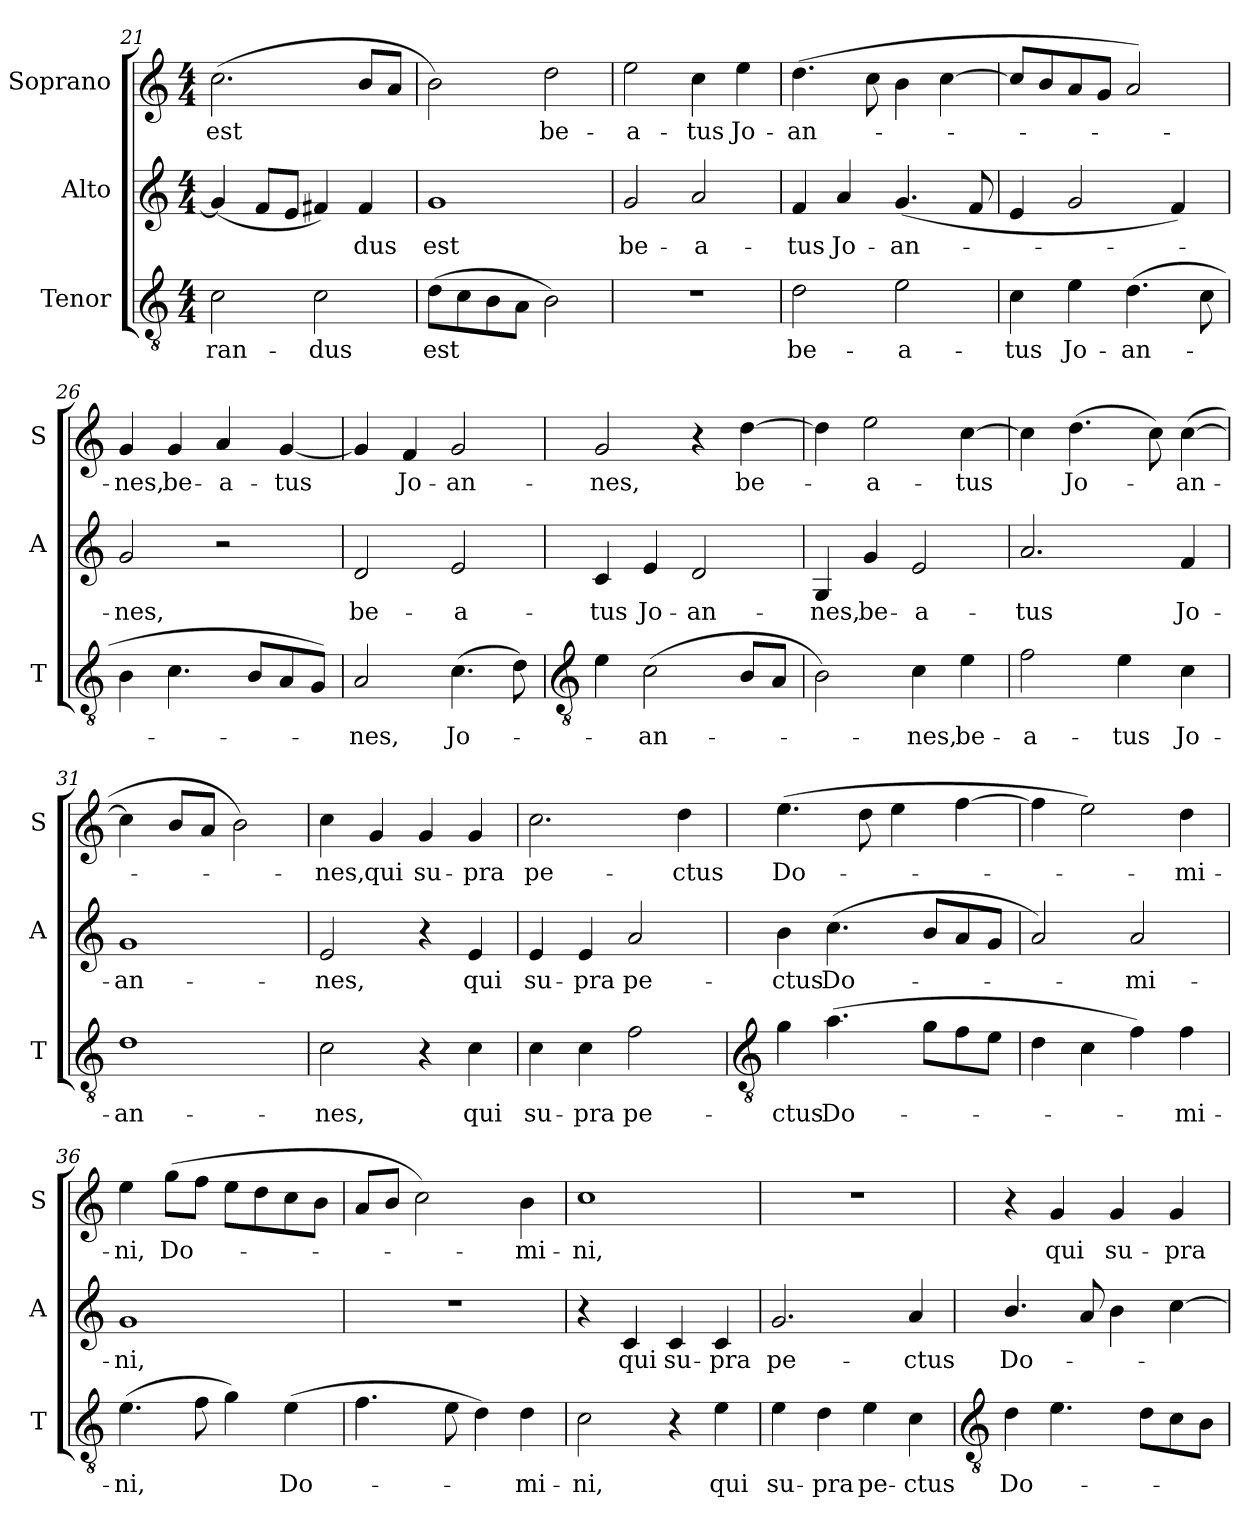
**kern	**text	**kern	**text	**kern	**text
*part3	*part3	*part2	*part2	*part1	*part1
*staff3	*staff3	*staff2	*staff2	*staff1	*staff1
*I"Tenor	*	*I"Alto	*	*I"Soprano	*
*I'T	*	*I'A	*	*I'S	*
!!LO:LB:g=z
*clefGv2	*	*clefG2	*	*clefG2	*
*k[]	*	*k[]	*	*k[]	*
*C:	*	*C:	*	*C:	*
*M4/4	*	*M4/4	*	*M4/4	*
=21	=21	=21	=21	=21	=21
!	!LO:LY:b	!	!	!	!LO:LY:b
2c	-ran-	(<4g]	.	(>2.cc	est
.	.	8fL	.	.	.
.	.	8eJ	.	.	.
!	!LO:LY:b	!	!	!	!
2c	-dus	4f#X)	.	.	.
!	!	!	!LO:LY:b	!	!
.	.	4f#	dus	8bL	.
.	.	.	.	8aJ	.
=22	=22	=22	=22	=22	=22
!	!LO:LY:b	!	!LO:LY:b	!	!
(>8dL	est	1g	est	2b)	.
8c	.	.	.	.	.
8B	.	.	.	.	.
8AJ	.	.	.	.	.
!	!	!	!	!	!LO:LY:b
2B)	.	.	.	2dd	be-
=23	=23	=23	=23	=23	=23
!	!	!	!LO:LY:b	!	!LO:LY:b
1r	.	2g	be-	2ee	-a-
!	!	!	!LO:LY:b	!	!LO:LY:b
.	.	2a	-a-	4cc	-tus
!	!	!	!	!	!LO:LY:b
.	.	.	.	4ee	Jo-
=24	=24	=24	=24	=24	=24
!	!LO:LY:b	!	!LO:LY:b	!	!LO:LY:b
2d	be-	4f	-tus	(<4.dd	-an-
!	!	!	!LO:LY:b	!	!
.	.	4a	Jo-	.	.
.	.	.	.	8cc	.
!	!LO:LY:b	!	!LO:LY:b	!	!
2e	-a-	(<4.g	-an-	4b	.
.	.	.	.	[4cc	.
.	.	8f	.	.	.
=25	=25	=25	=25	=25	=25
!	!LO:LY:b	!	!	!	!
4c	-tus	4e	.	8ccL]	.
.	.	.	.	8b	.
!	!LO:LY:b	!	!	!	!
4e	Jo-	2g	.	8a	.
.	.	.	.	8gJ	.
!	!LO:LY:b	!	!	!	!
(<4.d	-an-	.	.	2a)	.
.	.	4f)	.	.	.
8c	.	.	.	.	.
=26	=26	=26	=26	=26	=26
!	!	!	!LO:LY:b	!	!LO:LY:b
4B	.	2g	nes,	4g	nes,
!	!	!	!	!	!LO:LY:b
4.c	.	.	.	4g	be-
!	!	!	!	!	!LO:LY:b
.	.	2r	.	4a	-a-
8BL	.	.	.	.	.
!	!	!	!	!	!LO:LY:b
8A	.	.	.	[4g	-tus
8GJ)	.	.	.	.	.
=27	=27	=27	=27	=27	=27
!	!LO:LY:b	!	!LO:LY:b	!	!
2A	nes,	2d	be-	4g]	.
!	!	!	!	!	!LO:LY:b
.	.	.	.	4f	Jo-
!	!LO:LY:b	!	!LO:LY:b	!	!LO:LY:b
(>4.c	Jo-	2e	-a-	2g	-an-
8d)	.	.	.	.	.
!!LO:LB:g=z
=28	=28	=28	=28	=28	=28
*clefGv2	*	*	*	*	*
!	!	!	!LO:LY:b	!	!LO:LY:b
4e	.	4c	-tus	2g	-nes,
!	!LO:LY:b	!	!LO:LY:b	!	!
(>2c	an-	4e	Jo-	.	.
!	!	!	!LO:LY:b	!	!
.	.	2d	-an-	4r	.
!	!	!	!	!	!LO:LY:b
8BL	.	.	.	[4dd	be-
8AJ	.	.	.	.	.
=29	=29	=29	=29	=29	=29
!	!	!	!LO:LY:b	!	!
2B)	.	4G	-nes,	4dd]	.
!	!	!	!LO:LY:b	!	!LO:LY:b
.	.	4g	be-	2ee	a-
!	!LO:LY:b	!	!LO:LY:b	!	!
4c	nes,	2e	-a-	.	.
!	!LO:LY:b	!	!	!	!LO:LY:b
4e	be-	.	.	[4cc	-tus
=30	=30	=30	=30	=30	=30
!	!LO:LY:b	!	!LO:LY:b	!	!
2f	-a-	2.a	-tus	4cc]	.
!	!	!	!	!	!LO:LY:b
.	.	.	.	(>4.dd	Jo-
!	!LO:LY:b	!	!	!	!
4e	-tus	.	.	.	.
.	.	.	.	8cc)	.
!	!LO:LY:b	!	!LO:LY:b	!	!LO:LY:b
4c	Jo-	4f	Jo-	(>[4cc	an-
=31	=31	=31	=31	=31	=31
!	!LO:LY:b	!	!LO:LY:b	!	!
1d	-an-	1g	-an-	4cc]	.
.	.	.	.	8bL	.
.	.	.	.	8aJ	.
.	.	.	.	2b)	.
=32	=32	=32	=32	=32	=32
!	!LO:LY:b	!	!LO:LY:b	!	!LO:LY:b
2c	-nes,	2e	-nes,	4cc	nes,
!	!	!	!	!	!LO:LY:b
.	.	.	.	4g	qui
!	!	!	!	!	!LO:LY:b
4r	.	4r	.	4g	su-
!	!LO:LY:b	!	!LO:LY:b	!	!LO:LY:b
4c	qui	4e	qui	4g	-pra
=33	=33	=33	=33	=33	=33
!	!LO:LY:b	!	!LO:LY:b	!	!LO:LY:b
4c	su-	4e	su-	2.cc	pe-
!	!LO:LY:b	!	!LO:LY:b	!	!
4c	-pra	4e	-pra	.	.
!	!LO:LY:b	!	!LO:LY:b	!	!
2f	pe-	2a	pe-	.	.
!	!	!	!	!	!LO:LY:b
.	.	.	.	4dd	-ctus
!!LO:LB:g=z
=34	=34	=34	=34	=34	=34
*clefGv2	*	*	*	*	*
!	!LO:LY:b	!	!LO:LY:b	!	!LO:LY:b
4g	-ctus	4b	-ctus	(>4.ee	Do-
!	!LO:LY:b	!	!LO:LY:b	!	!
(>4.a	Do-	(<4.cc	Do-	.	.
.	.	.	.	8dd	.
.	.	.	.	4ee	.
8gL	.	8bL	.	.	.
8f	.	8a	.	[4ff	.
8eJ	.	8gJ	.	.	.
=35	=35	=35	=35	=35	=35
4d	.	2a)	.	4ff]	.
4c	.	.	.	2ee)	.
!	!	!	!LO:LY:b	!	!
4f)	.	2a	mi-	.	.
!	!LO:LY:b	!	!	!	!LO:LY:b
4f	mi-	.	.	4dd	mi-
=36	=36	=36	=36	=36	=36
!	!LO:LY:b	!	!LO:LY:b	!	!LO:LY:b
(>4.e	-ni,	1g	-ni,	4ee	-ni,
!	!	!	!	!	!LO:LY:b
.	.	.	.	(>8ggL	Do-
8f	.	.	.	8ffJ	.
4g)	.	.	.	8eeL	.
.	.	.	.	8dd	.
!	!LO:LY:b	!	!	!	!
(>4e	Do-	.	.	8cc	.
.	.	.	.	8bJ	.
=37	=37	=37	=37	=37	=37
4.f	.	1r	.	8aL	.
.	.	.	.	8bJ	.
.	.	.	.	2cc)	.
8e	.	.	.	.	.
4d)	.	.	.	.	.
!	!LO:LY:b	!	!	!	!LO:LY:b
4d	mi-	.	.	4b	mi-
=38	=38	=38	=38	=38	=38
!	!LO:LY:b	!	!	!	!LO:LY:b
2c	-ni,	4r	.	1cc	-ni,
!	!	!	!LO:LY:b	!	!
.	.	4c	qui	.	.
!	!	!	!LO:LY:b	!	!
4r	.	4c	su-	.	.
!	!LO:LY:b	!	!LO:LY:b	!	!
4e	qui	4c	-pra	.	.
=39	=39	=39	=39	=39	=39
!	!LO:LY:b	!	!LO:LY:b	!	!
4e	su-	2.g	pe-	1r	.
!	!LO:LY:b	!	!	!	!
4d	-pra	.	.	.	.
!	!LO:LY:b	!	!	!	!
4e	pe-	.	.	.	.
!	!LO:LY:b	!	!LO:LY:b	!	!
4c	-ctus	4a	-ctus	.	.
!!LO:LB:g=z
=40	=40	=40	=40	=40	=40
*clefGv2	*	*	*	*	*
!	!LO:LY:b	!	!LO:LY:b	!	!
4d	Do-	4.b/	Do-	4r	.
!	!	!	!	!	!LO:LY:b
4.e	.	.	.	4g	qui
.	.	8a	.	.	.
!	!	!	!	!	!LO:LY:b
.	.	4b	.	4g	su-
8dL	.	.	.	.	.
!	!	!	!	!	!LO:LY:b
8c	.	[4cc	.	4g	-pra
8BJ	.	.	.	.	.
=	=	=	=	=	=
*-	*-	*-	*-	*-	*-
